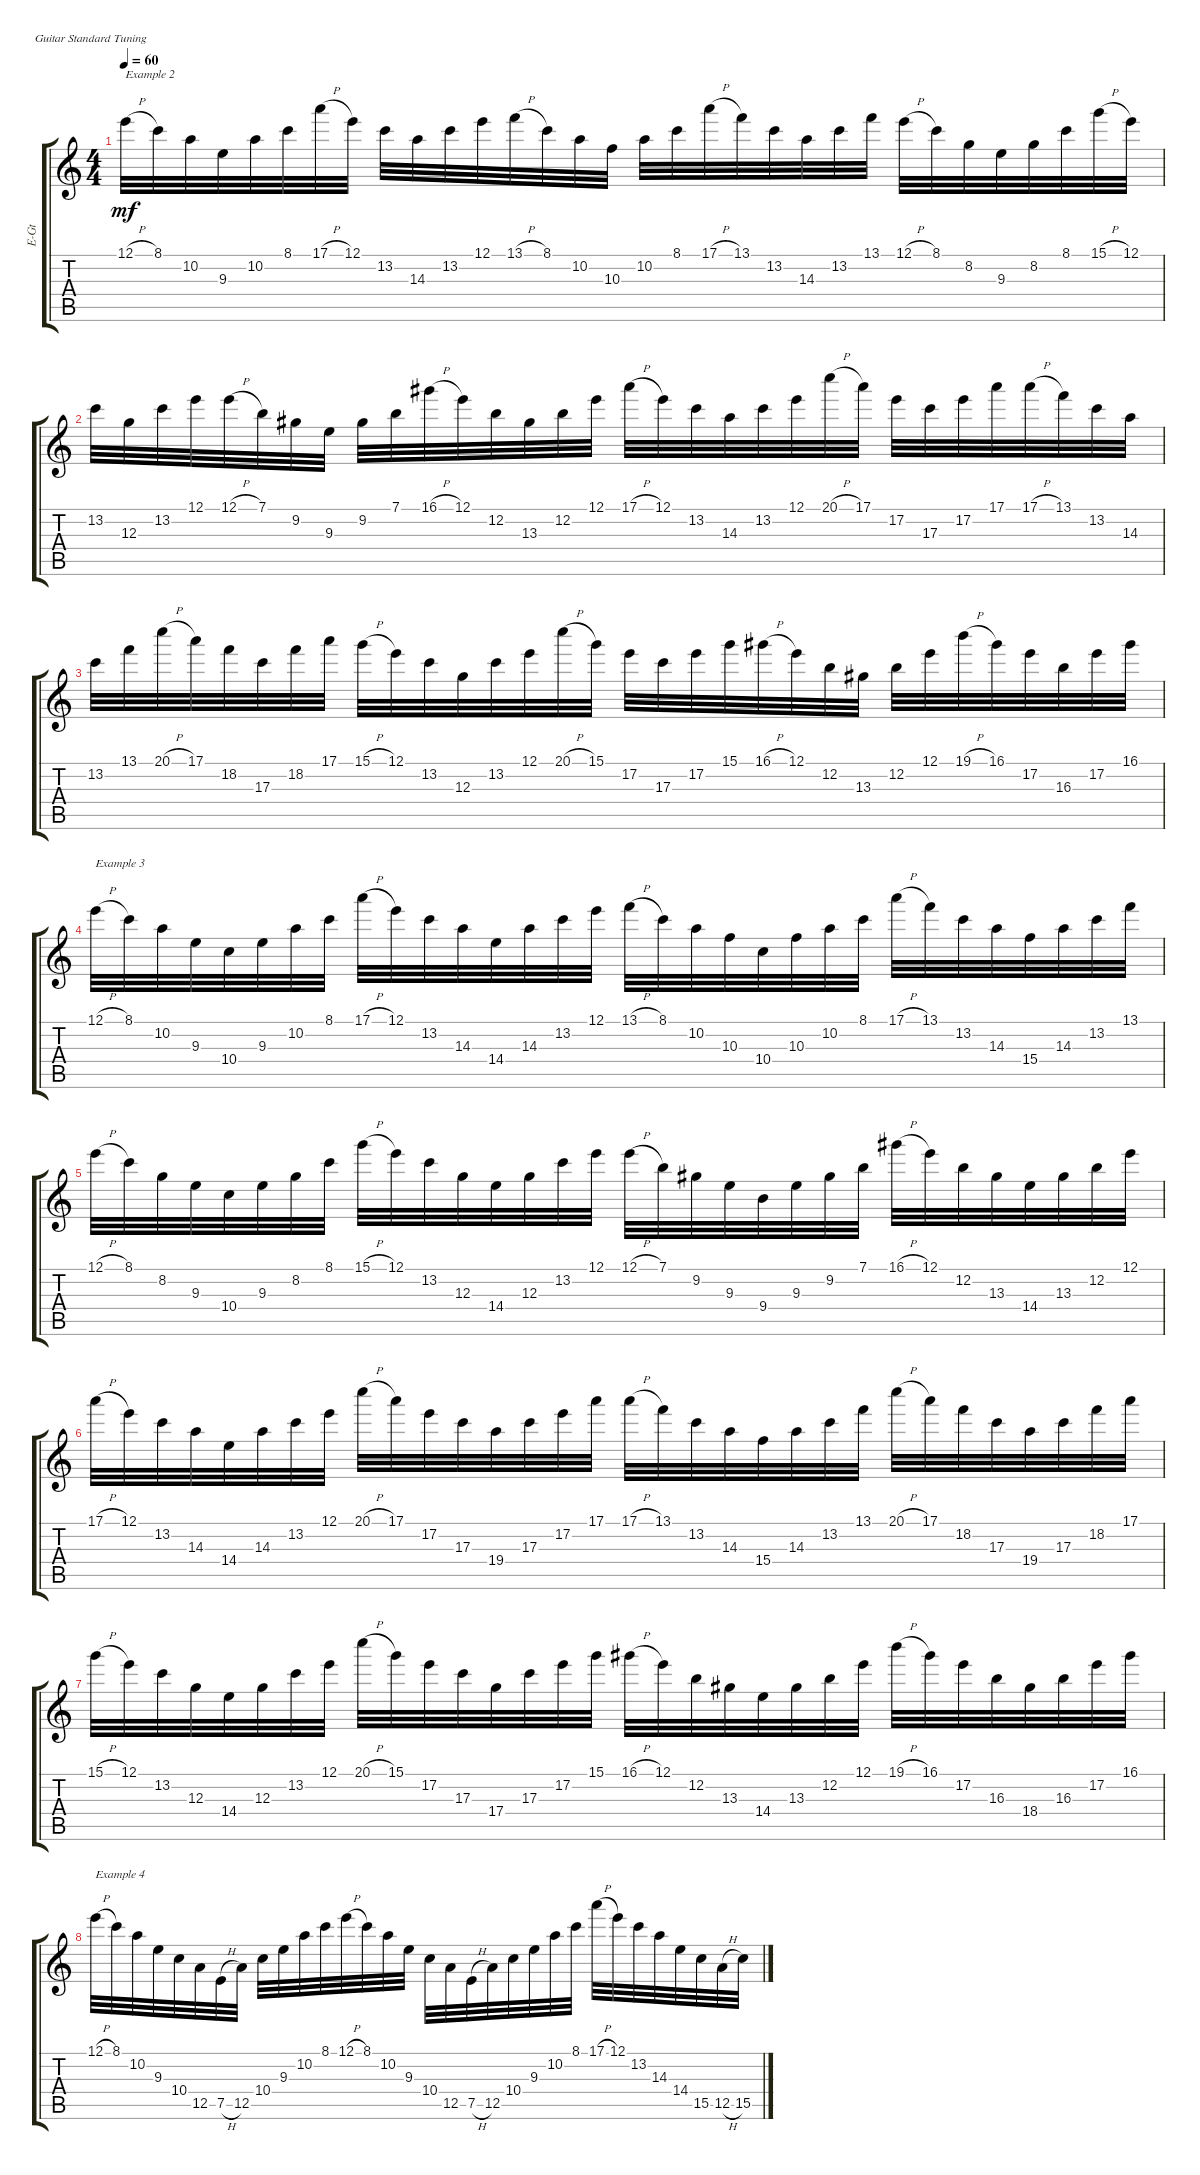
\defaultSystemsLayout 4
\bracketExtendMode groupsimilarinstruments
\otherSystemsTrackNameOrientation horizontal
\track ("Electric Guitar" "E-Gt") {instrument overdrivenguitar}
\staff {score tabs}
\tuning (E4 B3 G3 D3 A2 E2)
\ts (4 4)
\tempo 60
\clef g2
\ks aminor
12.1{h}.32{txt "Example 2" dy mf beam Down} 8.1.32{beam Down} 10.2.32{beam Down} 9.3.32{beam Down} 10.2.32{beam Down} 8.1.32{beam Down} 17.1{h}.32{beam Down} 12.1.32{beam Down} 13.2.32{beam Down} 14.3.32{beam Down} 13.2.32{beam Down} 12.1.32{beam Down} 13.1{h}.32{beam Down} 8.1.32{beam Down} 10.2.32{beam Down} 10.3.32{beam Down} 10.2.32{beam Down} 8.1.32{beam Down} 17.1{h}.32{beam Down} 13.1.32{beam Down} 13.2.32{beam Down} 14.3.32{beam Down} 13.2.32{beam Down} 13.1.32{beam Down} 12.1{h}.32{beam Down} 8.1.32{beam Down} 8.2.32{beam Down} 9.3.32{beam Down} 8.2.32{beam Down} 8.1.32{beam Down} 15.1{h}.32{beam Down} 12.1.32{beam Down} |
13.2.32{beam Down} 12.3.32{beam Down} 13.2.32{beam Down} 12.1.32{beam Down} 12.1{h}.32{beam Down} 7.1.32{beam Down} 9.2{acc #}.32{beam Down} 9.3.32{beam Down} 9.2{acc #}.32{beam Down} 7.1.32{beam Down} 16.1{h acc #}.32{beam Down} 12.1.32{beam Down} 12.2.32{beam Down} 13.3{acc #}.32{beam Down} 12.2.32{beam Down} 12.1.32{beam Down} 17.1{h}.32{beam Down} 12.1.32{beam Down} 13.2.32{beam Down} 14.3.32{beam Down} 13.2.32{beam Down} 12.1.32{beam Down} 20.1{h}.32{beam Down} 17.1.32{beam Down} 17.2.32{beam Down} 17.3.32{beam Down} 17.2.32{beam Down} 17.1.32{beam Down} 17.1{h}.32{beam Down} 13.1.32{beam Down} 13.2.32{beam Down} 14.3.32{beam Down} |
13.2.32{beam Down} 13.1.32{beam Down} 20.1{h}.32{beam Down} 17.1.32{beam Down} 18.2.32{beam Down} 17.3.32{beam Down} 18.2.32{beam Down} 17.1.32{beam Down} 15.1{h}.32{beam Down} 12.1.32{beam Down} 13.2.32{beam Down} 12.3.32{beam Down} 13.2.32{beam Down} 12.1.32{beam Down} 20.1{h}.32{beam Down} 15.1.32{beam Down} 17.2.32{beam Down} 17.3.32{beam Down} 17.2.32{beam Down} 15.1.32{beam Down} 16.1{h acc #}.32{beam Down} 12.1.32{beam Down} 12.2.32{beam Down} 13.3{acc #}.32{beam Down} 12.2.32{beam Down} 12.1.32{beam Down} 19.1{h}.32{beam Down} 16.1{acc #}.32{beam Down} 17.2.32{beam Down} 16.3.32{beam Down} 17.2.32{beam Down} 16.1{acc #}.32{beam Down} |
12.1{h}.32{txt "Example 3" beam Down} 8.1.32{beam Down} 10.2.32{beam Down} 9.3.32{beam Down} 10.4.32{beam Down} 9.3.32{beam Down} 10.2.32{beam Down} 8.1.32{beam Down} 17.1{h}.32{beam Down} 12.1.32{beam Down} 13.2.32{beam Down} 14.3.32{beam Down} 14.4.32{beam Down} 14.3.32{beam Down} 13.2.32{beam Down} 12.1.32{beam Down} 13.1{h}.32{beam Down} 8.1.32{beam Down} 10.2.32{beam Down} 10.3.32{beam Down} 10.4.32{beam Down} 10.3.32{beam Down} 10.2.32{beam Down} 8.1.32{beam Down} 17.1{h}.32{beam Down} 13.1.32{beam Down} 13.2.32{beam Down} 14.3.32{beam Down} 15.4.32{beam Down} 14.3.32{beam Down} 13.2.32{beam Down} 13.1.32{beam Down} |
12.1{h}.32{beam Down} 8.1.32{beam Down} 8.2.32{beam Down} 9.3.32{beam Down} 10.4.32{beam Down} 9.3.32{beam Down} 8.2.32{beam Down} 8.1.32{beam Down} 15.1{h}.32{beam Down} 12.1.32{beam Down} 13.2.32{beam Down} 12.3.32{beam Down} 14.4.32{beam Down} 12.3.32{beam Down} 13.2.32{beam Down} 12.1.32{beam Down} 12.1{h}.32{beam Down} 7.1.32{beam Down} 9.2{acc #}.32{beam Down} 9.3.32{beam Down} 9.4.32{beam Down} 9.3.32{beam Down} 9.2{acc #}.32{beam Down} 7.1.32{beam Down} 16.1{h acc #}.32{beam Down} 12.1.32{beam Down} 12.2.32{beam Down} 13.3{acc #}.32{beam Down} 14.4.32{beam Down} 13.3{acc #}.32{beam Down} 12.2.32{beam Down} 12.1.32{beam Down} |
17.1{h}.32{beam Down} 12.1.32{beam Down} 13.2.32{beam Down} 14.3.32{beam Down} 14.4.32{beam Down} 14.3.32{beam Down} 13.2.32{beam Down} 12.1.32{beam Down} 20.1{h}.32{beam Down} 17.1.32{beam Down} 17.2.32{beam Down} 17.3.32{beam Down} 19.4.32{beam Down} 17.3.32{beam Down} 17.2.32{beam Down} 17.1.32{beam Down} 17.1{h}.32{beam Down} 13.1.32{beam Down} 13.2.32{beam Down} 14.3.32{beam Down} 15.4.32{beam Down} 14.3.32{beam Down} 13.2.32{beam Down} 13.1.32{beam Down} 20.1{h}.32{beam Down} 17.1.32{beam Down} 18.2.32{beam Down} 17.3.32{beam Down} 19.4.32{beam Down} 17.3.32{beam Down} 18.2.32{beam Down} 17.1.32{beam Down} |
15.1{h}.32{beam Down} 12.1.32{beam Down} 13.2.32{beam Down} 12.3.32{beam Down} 14.4.32{beam Down} 12.3.32{beam Down} 13.2.32{beam Down} 12.1.32{beam Down} 20.1{h}.32{beam Down} 15.1.32{beam Down} 17.2.32{beam Down} 17.3.32{beam Down} 17.4.32{beam Down} 17.3.32{beam Down} 17.2.32{beam Down} 15.1.32{beam Down} 16.1{h acc #}.32{beam Down} 12.1.32{beam Down} 12.2.32{beam Down} 13.3{acc #}.32{beam Down} 14.4.32{beam Down} 13.3{acc #}.32{beam Down} 12.2.32{beam Down} 12.1.32{beam Down} 19.1{h}.32{beam Down} 16.1{acc #}.32{beam Down} 17.2.32{beam Down} 16.3.32{beam Down} 18.4{acc #}.32{beam Down} 16.3.32{beam Down} 17.2.32{beam Down} 16.1{acc #}.32{beam Down} |
12.1{h}.32{txt "Example 4" beam Down} 8.1.32{beam Down} 10.2.32{beam Down} 9.3.32{beam Down} 10.4.32{beam Down} 12.5.32{beam Down} 7.5{h}.32{beam Down} 12.5.32{beam Down} 10.4.32{beam Down} 9.3.32{beam Down} 10.2.32{beam Down} 8.1.32{beam Down} 12.1{h}.32{beam Down} 8.1.32{beam Down} 10.2.32{beam Down} 9.3.32{beam Down} 10.4.32{beam Down} 12.5.32{beam Down} 7.5{h}.32{beam Down} 12.5.32{beam Down} 10.4.32{beam Down} 9.3.32{beam Down} 10.2.32{beam Down} 8.1.32{beam Down} 17.1{h}.32{beam Down} 12.1.32{beam Down} 13.2.32{beam Down} 14.3.32{beam Down} 14.4.32{beam Down} 15.5.32{beam Down} 12.5{h}.32{beam Down} 15.5.32{beam Down}
